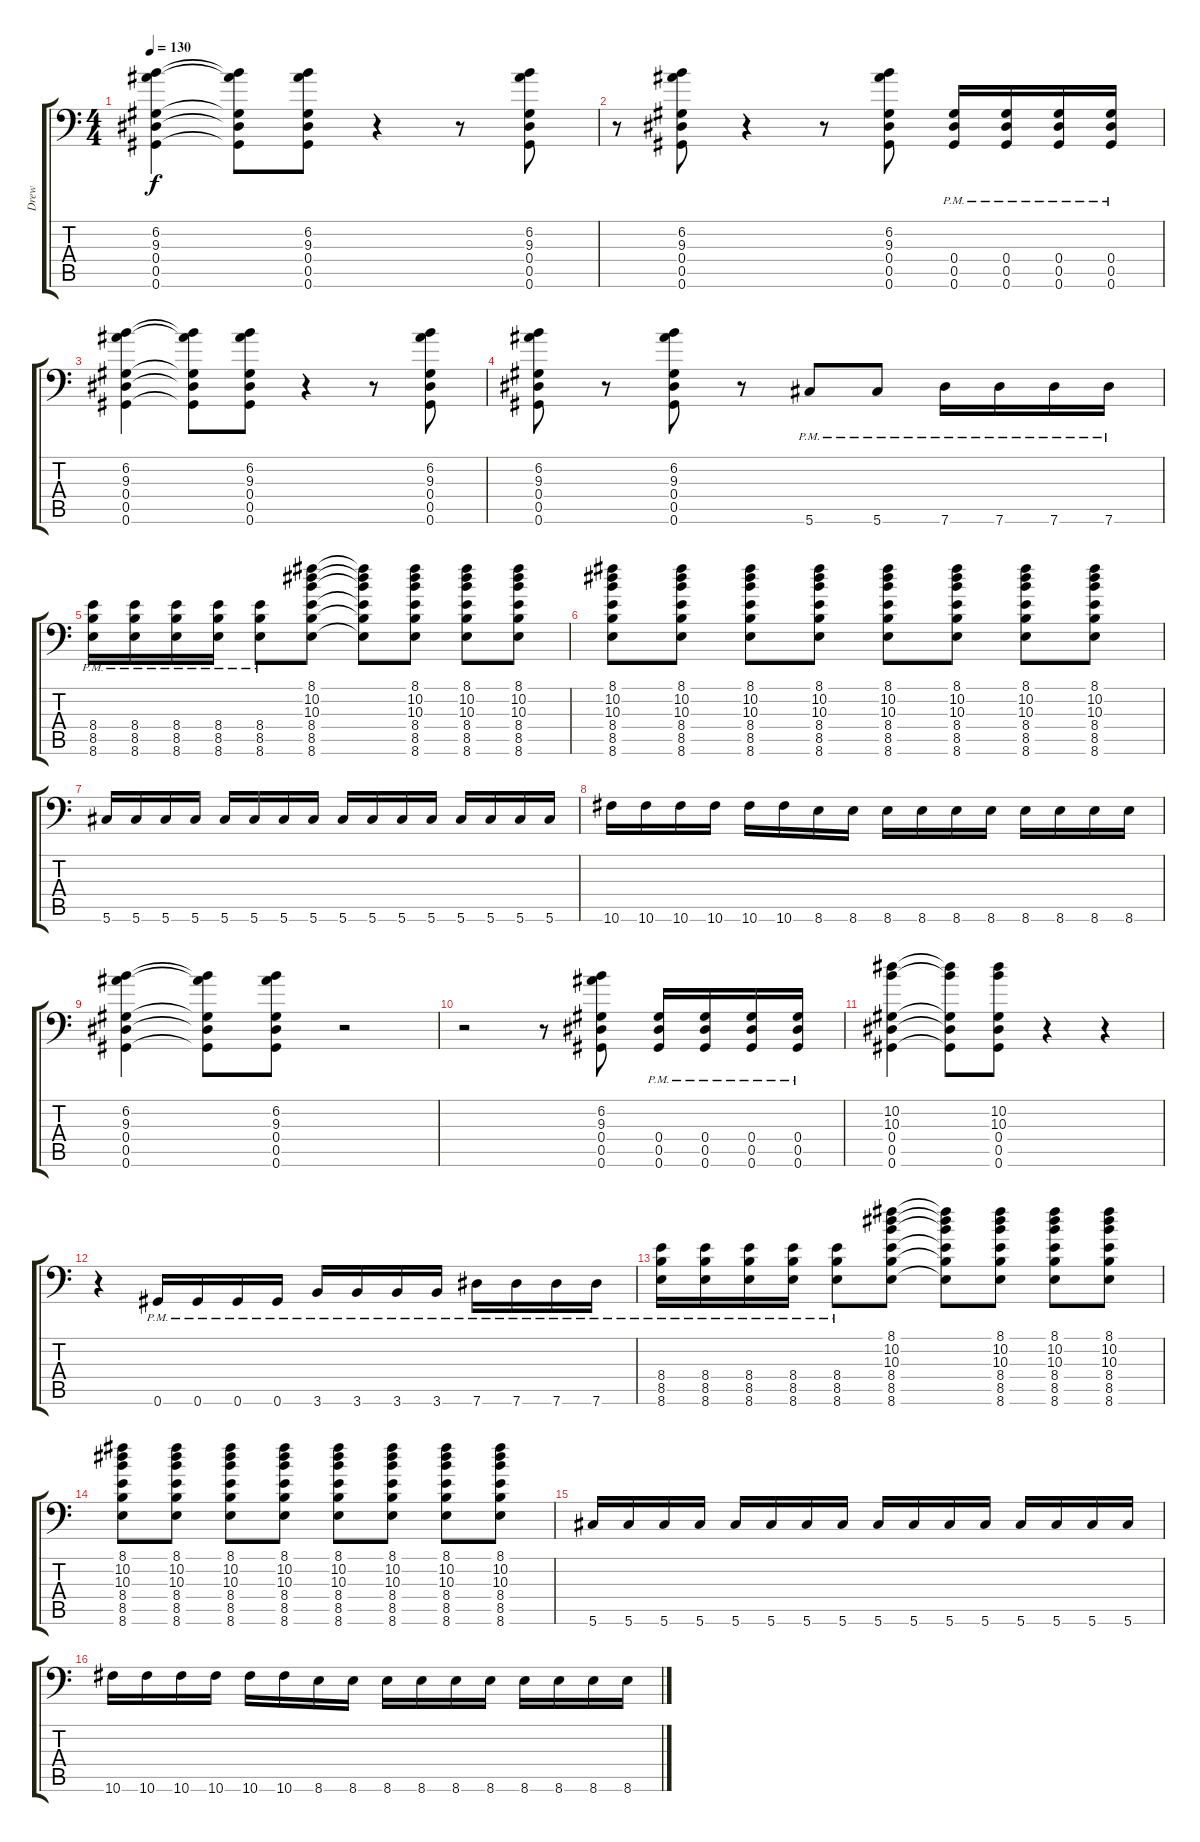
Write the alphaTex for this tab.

\track ("Drew" "Drew") {instrument distortionguitar}
\staff {score tabs}
\tuning (Bb3 F3 Db3 Ab2 Eb2 Ab1) {hide}
\ts (4 4)
\tempo 130
\clef f4
\ks c
(6.2 9.3 0.4 0.5 0.6).4{dy f} (6.2{t} 9.3{t} 0.4{t} 0.5{t} 0.6{t}).8 (6.2 9.3 0.4 0.5 0.6).8 r.4 r.8 (6.2 9.3 0.4 0.5 0.6).8 |
r.8 (6.2 9.3 0.4 0.5 0.6).8 r.4 r.8 (6.2 9.3 0.4 0.5 0.6).8 (0.4{pm} 0.5{pm} 0.6{pm}).16 (0.4{pm} 0.5{pm} 0.6{pm}).16 (0.4{pm} 0.5{pm} 0.6{pm}).16 (0.4{pm} 0.5{pm} 0.6{pm}).16 |
(6.2 9.3 0.4 0.5 0.6).4 (6.2{t} 9.3{t} 0.4{t} 0.5{t} 0.6{t}).8 (6.2 9.3 0.4 0.5 0.6).8 r.4 r.8 (6.2 9.3 0.4 0.5 0.6).8 |
(6.2 9.3 0.4 0.5 0.6).8 r.8 (6.2 9.3 0.4 0.5 0.6).8 r.8 5.6{pm}.8 5.6{pm}.8 7.6{pm}.16 7.6{pm}.16 7.6{pm}.16 7.6{pm}.16 |
(8.4{pm} 8.5{pm} 8.6{pm}).16 (8.4{pm} 8.5{pm} 8.6{pm}).16 (8.4{pm} 8.5{pm} 8.6{pm}).16 (8.4{pm} 8.5{pm} 8.6{pm}).16 (8.4{pm} 8.5{pm} 8.6{pm}).8 (8.1 10.2 10.3 8.4 8.5 8.6).8 (8.1{t} 10.2{t} 10.3{t} 8.4{t} 8.5{t} 8.6{t}).8 (8.1 10.2 10.3 8.4 8.5 8.6).8 (8.1 10.2 10.3 8.4 8.5 8.6).8 (8.1 10.2 10.3 8.4 8.5 8.6).8 |
(8.1 10.2 10.3 8.4 8.5 8.6).8 (8.1 10.2 10.3 8.4 8.5 8.6).8 (8.1 10.2 10.3 8.4 8.5 8.6).8 (8.1 10.2 10.3 8.4 8.5 8.6).8 (8.1 10.2 10.3 8.4 8.5 8.6).8 (8.1 10.2 10.3 8.4 8.5 8.6).8 (8.1 10.2 10.3 8.4 8.5 8.6).8 (8.1 10.2 10.3 8.4 8.5 8.6).8 |
5.6.16 5.6.16 5.6.16 5.6.16 5.6.16 5.6.16 5.6.16 5.6.16 5.6.16 5.6.16 5.6.16 5.6.16 5.6.16 5.6.16 5.6.16 5.6.16 |
10.6.16 10.6.16 10.6.16 10.6.16 10.6.16 10.6.16 8.6.16 8.6.16 8.6.16 8.6.16 8.6.16 8.6.16 8.6.16 8.6.16 8.6.16 8.6.16 |
(6.2 9.3 0.4 0.5 0.6).4 (6.2{t} 9.3{t} 0.4{t} 0.5{t} 0.6{t}).8 (6.2 9.3 0.4 0.5 0.6).8 r.2 |
r.2 r.8 (6.2 9.3 0.4 0.5 0.6).8 (0.4{pm} 0.5{pm} 0.6{pm}).16 (0.4{pm} 0.5{pm} 0.6{pm}).16 (0.4{pm} 0.5{pm} 0.6{pm}).16 (0.4{pm} 0.5{pm} 0.6{pm}).16 |
(10.2 10.3 0.4 0.5 0.6).4 (10.2{t} 10.3{t} 0.4{t} 0.5{t} 0.6{t}).8 (10.2 10.3 0.4 0.5 0.6).8 r.4 r.4 |
r.4 0.6{pm}.16 0.6{pm}.16 0.6{pm}.16 0.6{pm}.16 3.6{pm}.16 3.6{pm}.16 3.6{pm}.16 3.6{pm}.16 7.6{pm}.16 7.6{pm}.16 7.6{pm}.16 7.6{pm}.16 |
(8.4{pm} 8.5{pm} 8.6{pm}).16 (8.4{pm} 8.5{pm} 8.6{pm}).16 (8.4{pm} 8.5{pm} 8.6{pm}).16 (8.4{pm} 8.5{pm} 8.6{pm}).16 (8.4{pm} 8.5{pm} 8.6{pm}).8 (8.1 10.2 10.3 8.4 8.5 8.6).8 (8.1{t} 10.2{t} 10.3{t} 8.4{t} 8.5{t} 8.6{t}).8 (8.1 10.2 10.3 8.4 8.5 8.6).8 (8.1 10.2 10.3 8.4 8.5 8.6).8 (8.1 10.2 10.3 8.4 8.5 8.6).8 |
(8.1 10.2 10.3 8.4 8.5 8.6).8 (8.1 10.2 10.3 8.4 8.5 8.6).8 (8.1 10.2 10.3 8.4 8.5 8.6).8 (8.1 10.2 10.3 8.4 8.5 8.6).8 (8.1 10.2 10.3 8.4 8.5 8.6).8 (8.1 10.2 10.3 8.4 8.5 8.6).8 (8.1 10.2 10.3 8.4 8.5 8.6).8 (8.1 10.2 10.3 8.4 8.5 8.6).8 |
5.6.16 5.6.16 5.6.16 5.6.16 5.6.16 5.6.16 5.6.16 5.6.16 5.6.16 5.6.16 5.6.16 5.6.16 5.6.16 5.6.16 5.6.16 5.6.16 |
10.6.16 10.6.16 10.6.16 10.6.16 10.6.16 10.6.16 8.6.16 8.6.16 8.6.16 8.6.16 8.6.16 8.6.16 8.6.16 8.6.16 8.6.16 8.6.16
